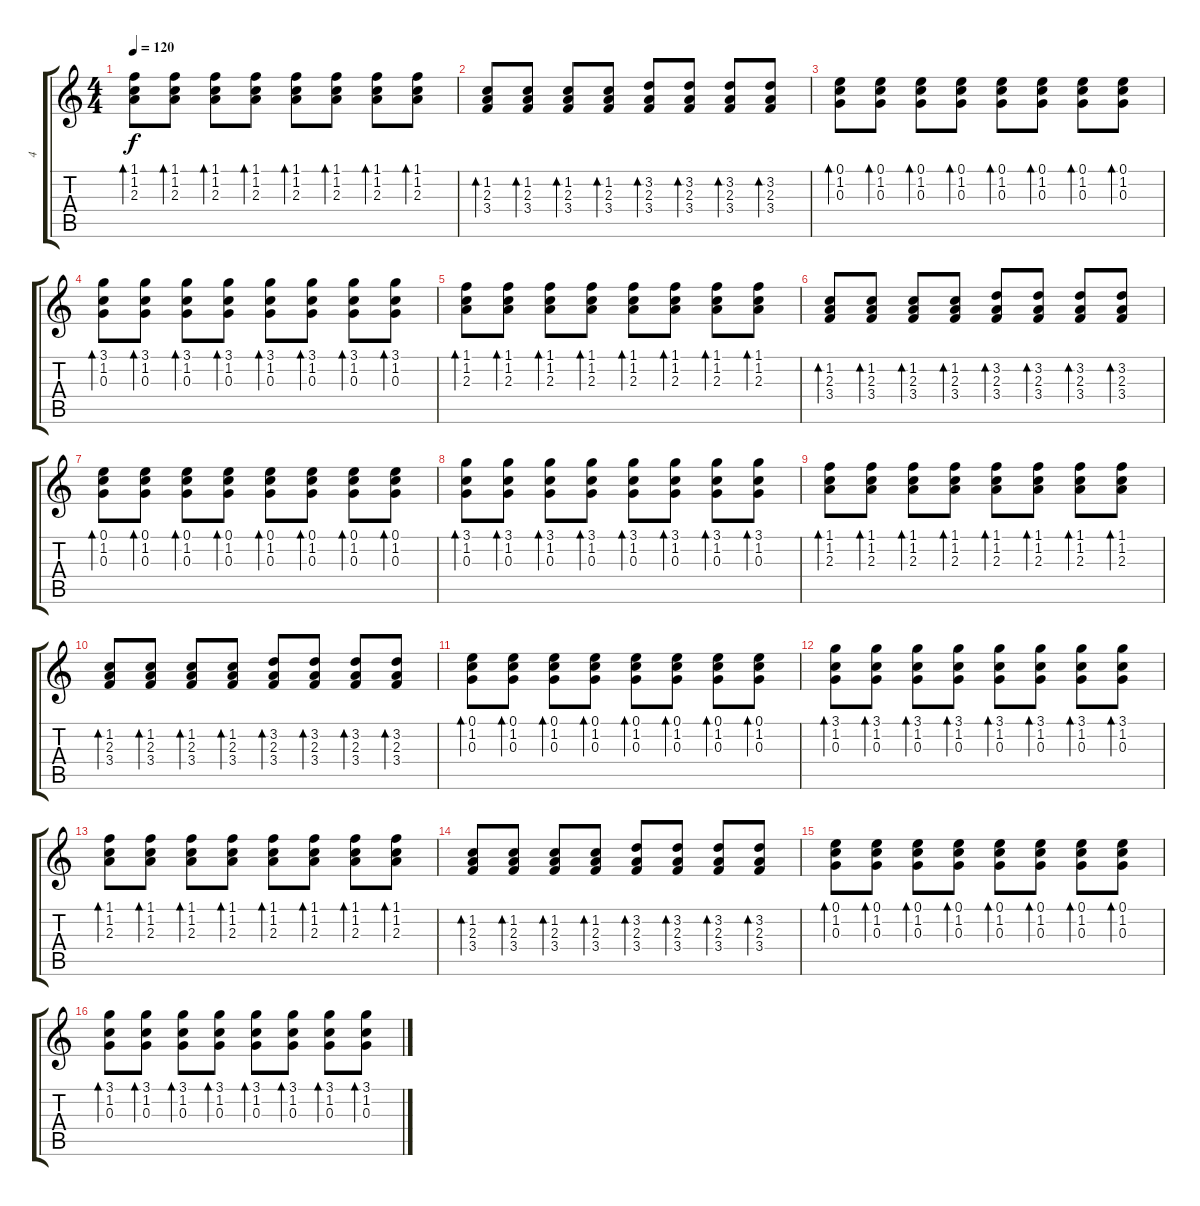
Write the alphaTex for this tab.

\track ("  4" "  4") {instrument acousticguitarsteel}
\staff {score tabs}
\tuning (E4 B3 G3 D3 A2 E2) {hide}
\ts (4 4)
\tempo 120
\clef g2
\ks c
(1.1 1.2 2.3).8{bd 30 dy f} (1.1 1.2 2.3).8{bd 30} (1.1 1.2 2.3).8{bd 30} (1.1 1.2 2.3).8{bd 30} (1.1 1.2 2.3).8{bd 30} (1.1 1.2 2.3).8{bd 30} (1.1 1.2 2.3).8{bd 30} (1.1 1.2 2.3).8{bd 30} |
(1.2 2.3 3.4).8{bd 30} (1.2 2.3 3.4).8{bd 30} (1.2 2.3 3.4).8{bd 30} (1.2 2.3 3.4).8{bd 30} (3.2 2.3 3.4).8{bd 30} (3.2 2.3 3.4).8{bd 30} (3.2 2.3 3.4).8{bd 30} (3.2 2.3 3.4).8{bd 30} |
(0.1 1.2 0.3).8{bd 30} (0.1 1.2 0.3).8{bd 30} (0.1 1.2 0.3).8{bd 30} (0.1 1.2 0.3).8{bd 30} (0.1 1.2 0.3).8{bd 30} (0.1 1.2 0.3).8{bd 30} (0.1 1.2 0.3).8{bd 30} (0.1 1.2 0.3).8{bd 30} |
(3.1 1.2 0.3).8{bd 30} (3.1 1.2 0.3).8{bd 30} (3.1 1.2 0.3).8{bd 30} (3.1 1.2 0.3).8{bd 30} (3.1 1.2 0.3).8{bd 30} (3.1 1.2 0.3).8{bd 30} (3.1 1.2 0.3).8{bd 30} (3.1 1.2 0.3).8{bd 30} |
(1.1 1.2 2.3).8{bd 30} (1.1 1.2 2.3).8{bd 30} (1.1 1.2 2.3).8{bd 30} (1.1 1.2 2.3).8{bd 30} (1.1 1.2 2.3).8{bd 30} (1.1 1.2 2.3).8{bd 30} (1.1 1.2 2.3).8{bd 30} (1.1 1.2 2.3).8{bd 30} |
(1.2 2.3 3.4).8{bd 30} (1.2 2.3 3.4).8{bd 30} (1.2 2.3 3.4).8{bd 30} (1.2 2.3 3.4).8{bd 30} (3.2 2.3 3.4).8{bd 30} (3.2 2.3 3.4).8{bd 30} (3.2 2.3 3.4).8{bd 30} (3.2 2.3 3.4).8{bd 30} |
(0.1 1.2 0.3).8{bd 30} (0.1 1.2 0.3).8{bd 30} (0.1 1.2 0.3).8{bd 30} (0.1 1.2 0.3).8{bd 30} (0.1 1.2 0.3).8{bd 30} (0.1 1.2 0.3).8{bd 30} (0.1 1.2 0.3).8{bd 30} (0.1 1.2 0.3).8{bd 30} |
(3.1 1.2 0.3).8{bd 30} (3.1 1.2 0.3).8{bd 30} (3.1 1.2 0.3).8{bd 30} (3.1 1.2 0.3).8{bd 30} (3.1 1.2 0.3).8{bd 30} (3.1 1.2 0.3).8{bd 30} (3.1 1.2 0.3).8{bd 30} (3.1 1.2 0.3).8{bd 30} |
(1.1 1.2 2.3).8{bd 30} (1.1 1.2 2.3).8{bd 30} (1.1 1.2 2.3).8{bd 30} (1.1 1.2 2.3).8{bd 30} (1.1 1.2 2.3).8{bd 30} (1.1 1.2 2.3).8{bd 30} (1.1 1.2 2.3).8{bd 30} (1.1 1.2 2.3).8{bd 30} |
(1.2 2.3 3.4).8{bd 30} (1.2 2.3 3.4).8{bd 30} (1.2 2.3 3.4).8{bd 30} (1.2 2.3 3.4).8{bd 30} (3.2 2.3 3.4).8{bd 30} (3.2 2.3 3.4).8{bd 30} (3.2 2.3 3.4).8{bd 30} (3.2 2.3 3.4).8{bd 30} |
(0.1 1.2 0.3).8{bd 30} (0.1 1.2 0.3).8{bd 30} (0.1 1.2 0.3).8{bd 30} (0.1 1.2 0.3).8{bd 30} (0.1 1.2 0.3).8{bd 30} (0.1 1.2 0.3).8{bd 30} (0.1 1.2 0.3).8{bd 30} (0.1 1.2 0.3).8{bd 30} |
(3.1 1.2 0.3).8{bd 30} (3.1 1.2 0.3).8{bd 30} (3.1 1.2 0.3).8{bd 30} (3.1 1.2 0.3).8{bd 30} (3.1 1.2 0.3).8{bd 30} (3.1 1.2 0.3).8{bd 30} (3.1 1.2 0.3).8{bd 30} (3.1 1.2 0.3).8{bd 30} |
(1.1 1.2 2.3).8{bd 30} (1.1 1.2 2.3).8{bd 30} (1.1 1.2 2.3).8{bd 30} (1.1 1.2 2.3).8{bd 30} (1.1 1.2 2.3).8{bd 30} (1.1 1.2 2.3).8{bd 30} (1.1 1.2 2.3).8{bd 30} (1.1 1.2 2.3).8{bd 30} |
(1.2 2.3 3.4).8{bd 30} (1.2 2.3 3.4).8{bd 30} (1.2 2.3 3.4).8{bd 30} (1.2 2.3 3.4).8{bd 30} (3.2 2.3 3.4).8{bd 30} (3.2 2.3 3.4).8{bd 30} (3.2 2.3 3.4).8{bd 30} (3.2 2.3 3.4).8{bd 30} |
(0.1 1.2 0.3).8{bd 30} (0.1 1.2 0.3).8{bd 30} (0.1 1.2 0.3).8{bd 30} (0.1 1.2 0.3).8{bd 30} (0.1 1.2 0.3).8{bd 30} (0.1 1.2 0.3).8{bd 30} (0.1 1.2 0.3).8{bd 30} (0.1 1.2 0.3).8{bd 30} |
(3.1 1.2 0.3).8{bd 30} (3.1 1.2 0.3).8{bd 30} (3.1 1.2 0.3).8{bd 30} (3.1 1.2 0.3).8{bd 30} (3.1 1.2 0.3).8{bd 30} (3.1 1.2 0.3).8{bd 30} (3.1 1.2 0.3).8{bd 30} (3.1 1.2 0.3).8{bd 30}
